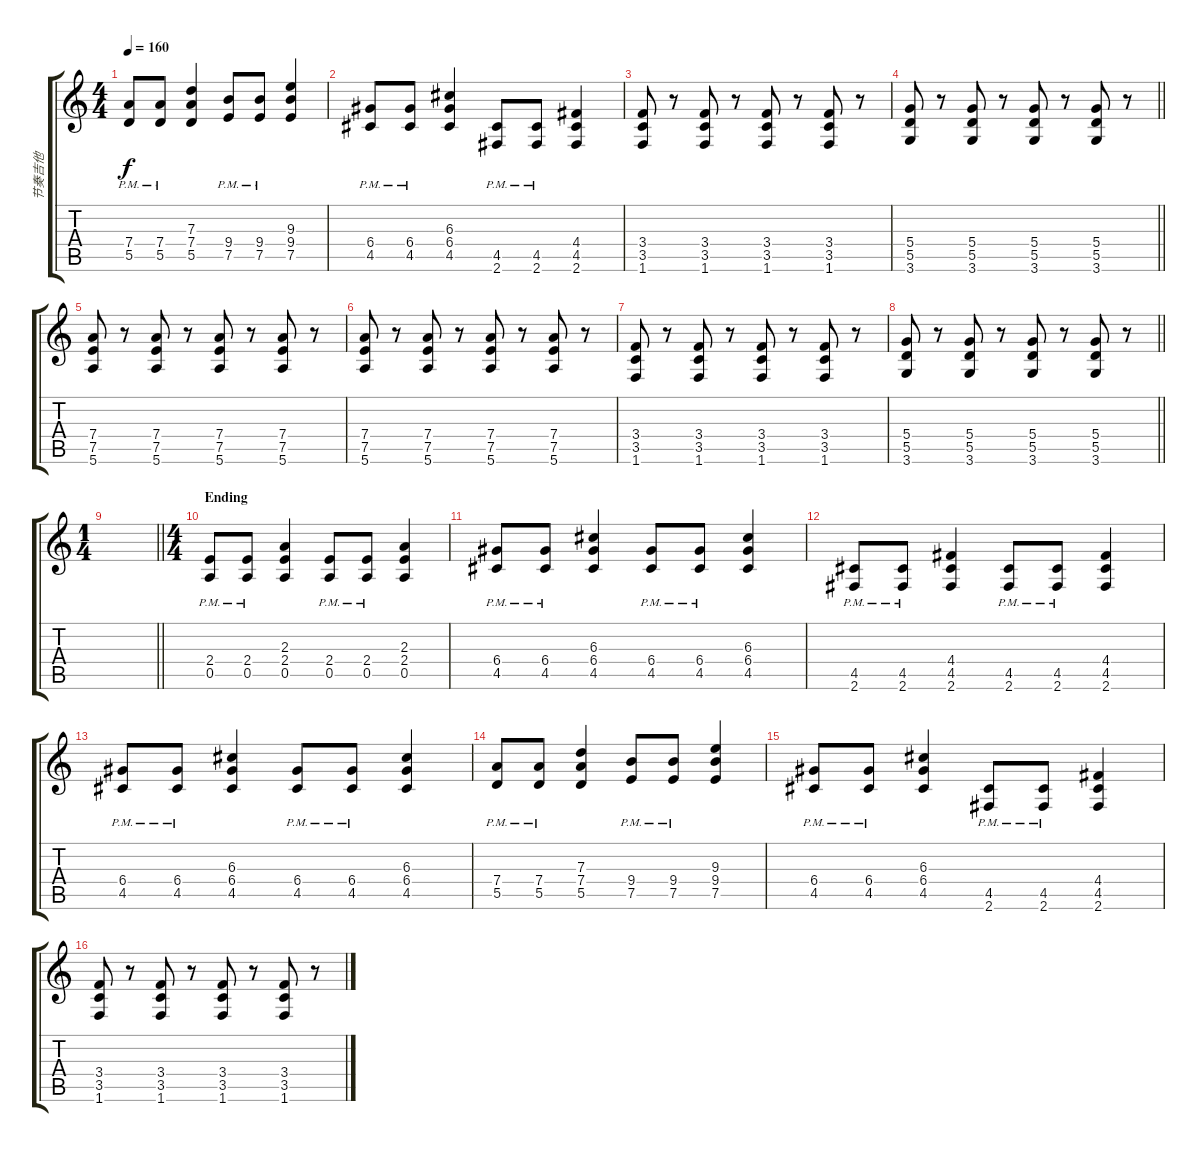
\track ("节奏吉他" "节奏吉他") {instrument overdrivenguitar}
\staff {score tabs}
\tuning (E4 B3 G3 D3 A2 E2) {hide}
\ts (4 4)
\tempo 160
\clef g2
\ks c
(7.4{pm} 5.5{pm}).8{dy f} (7.4{pm} 5.5{pm}).8 (7.3 7.4 5.5).4 (9.4{pm} 7.5{pm}).8 (9.4{pm} 7.5{pm}).8 (9.3 9.4 7.5).4 |
(6.4{pm} 4.5{pm}).8 (6.4{pm} 4.5{pm}).8 (6.3 6.4 4.5).4 (4.5{pm} 2.6{pm}).8 (4.5{pm} 2.6{pm}).8 (4.4 4.5 2.6).4 |
(3.4 3.5 1.6).8 r.8 (3.4 3.5 1.6).8 r.8 (3.4 3.5 1.6).8 r.8 (3.4 3.5 1.6).8 r.8 |
\barLineRight lightlight
(5.4 5.5 3.6).8 r.8 (5.4 5.5 3.6).8 r.8 (5.4 5.5 3.6).8 r.8 (5.4 5.5 3.6).8 r.8 |
(7.4 7.5 5.6).8 r.8 (7.4 7.5 5.6).8 r.8 (7.4 7.5 5.6).8 r.8 (7.4 7.5 5.6).8 r.8 |
(7.4 7.5 5.6).8 r.8 (7.4 7.5 5.6).8 r.8 (7.4 7.5 5.6).8 r.8 (7.4 7.5 5.6).8 r.8 |
(3.4 3.5 1.6).8 r.8 (3.4 3.5 1.6).8 r.8 (3.4 3.5 1.6).8 r.8 (3.4 3.5 1.6).8 r.8 |
\barLineRight lightlight
(5.4 5.5 3.6).8 r.8 (5.4 5.5 3.6).8 r.8 (5.4 5.5 3.6).8 r.8 (5.4 5.5 3.6).8 r.8 |
\ts (1 4)
\barLineRight lightlight
|
\ts (4 4)
\section ("" "Ending")
(2.4{pm} 0.5{pm}).8{instrument overdrivenguitar} (2.4{pm} 0.5{pm}).8 (2.3 2.4 0.5).4 (2.4{pm} 0.5{pm}).8 (2.4{pm} 0.5{pm}).8 (2.3 2.4 0.5).4 |
(6.4{pm} 4.5{pm}).8 (6.4{pm} 4.5{pm}).8 (6.3 6.4 4.5).4 (6.4{pm} 4.5{pm}).8 (6.4{pm} 4.5{pm}).8 (6.3 6.4 4.5).4 |
(4.5{pm} 2.6{pm}).8 (4.5{pm} 2.6{pm}).8 (4.4 4.5 2.6).4 (4.5{pm} 2.6{pm}).8 (4.5{pm} 2.6{pm}).8 (4.4 4.5 2.6).4 |
(6.4{pm} 4.5{pm}).8 (6.4{pm} 4.5{pm}).8 (6.3 6.4 4.5).4 (6.4{pm} 4.5{pm}).8 (6.4{pm} 4.5{pm}).8 (6.3 6.4 4.5).4 |
(7.4{pm} 5.5{pm}).8 (7.4{pm} 5.5{pm}).8 (7.3 7.4 5.5).4 (9.4{pm} 7.5{pm}).8 (9.4{pm} 7.5{pm}).8 (9.3 9.4 7.5).4 |
(6.4{pm} 4.5{pm}).8 (6.4{pm} 4.5{pm}).8 (6.3 6.4 4.5).4 (4.5{pm} 2.6{pm}).8 (4.5{pm} 2.6{pm}).8 (4.4 4.5 2.6).4 |
(3.4 3.5 1.6).8 r.8 (3.4 3.5 1.6).8 r.8 (3.4 3.5 1.6).8 r.8 (3.4 3.5 1.6).8 r.8
